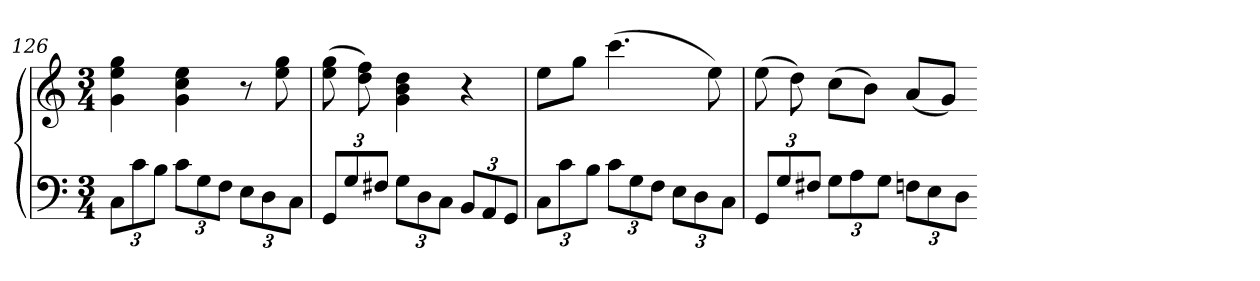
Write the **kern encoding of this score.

**kern	**kern
*part1	*part1
*staff2	*staff1
*clefF4	*clefG2
*k[]	*k[]
*C:	*C:
*M3/4	*M3/4
=126	=126
12CL	4g 4ee 4gg
12c	.
12BJ	.
12cL	4g 4cc 4ee
12G	.
12FJ	.
12EL	8r
12D	.
.	8ee 8gg
12CJ	.
=127	=127
12GGL	(8ee 8gg
12G	.
.	8dd 8ff)
12F#XJ	.
12GL	4g 4b 4dd
12D	.
12CJ	.
12BBL	4r
12AA	.
12GGJ	.
=128	=128
12CL	8eeL
12c	.
.	8ggJ
12BJ	.
12cL	(4.ccc
12G	.
12FJ	.
12EL	.
12D	.
.	8ee)
12CJ	.
=129	=129
12GGL	(8ee
12G	.
.	8dd)
12F#XJ	.
12GL	(8ccL
12A	.
.	8bJ)
12GJ	.
12FnL	(8aL
12E	.
.	8gJ)
12DJ	.
=-	=-
*-	*-
